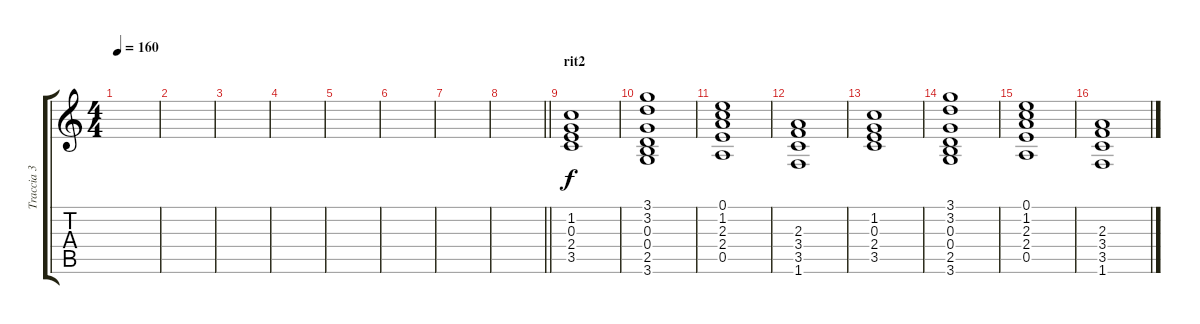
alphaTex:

\track ("Traccia 3" "Traccia 3") {instrument overdrivenguitar}
\staff {score tabs}
\tuning (E4 B3 G3 D3 A2 E2) {hide}
\ts (4 4)
\tempo 160
\clef g2
\ks c
|
|
|
|
|
|
|
\barLineRight lightlight
|
\section ("" "rit2")
(1.2 0.3 2.4 3.5).1 |
(3.1 3.2 0.3 0.4 2.5 3.6).1 |
(0.1 1.2 2.3 2.4 0.5).1 |
(2.3 3.4 3.5 1.6).1 |
(1.2 0.3 2.4 3.5).1 |
(3.1 3.2 0.3 0.4 2.5 3.6).1 |
(0.1 1.2 2.3 2.4 0.5).1 |
(2.3 3.4 3.5 1.6).1
